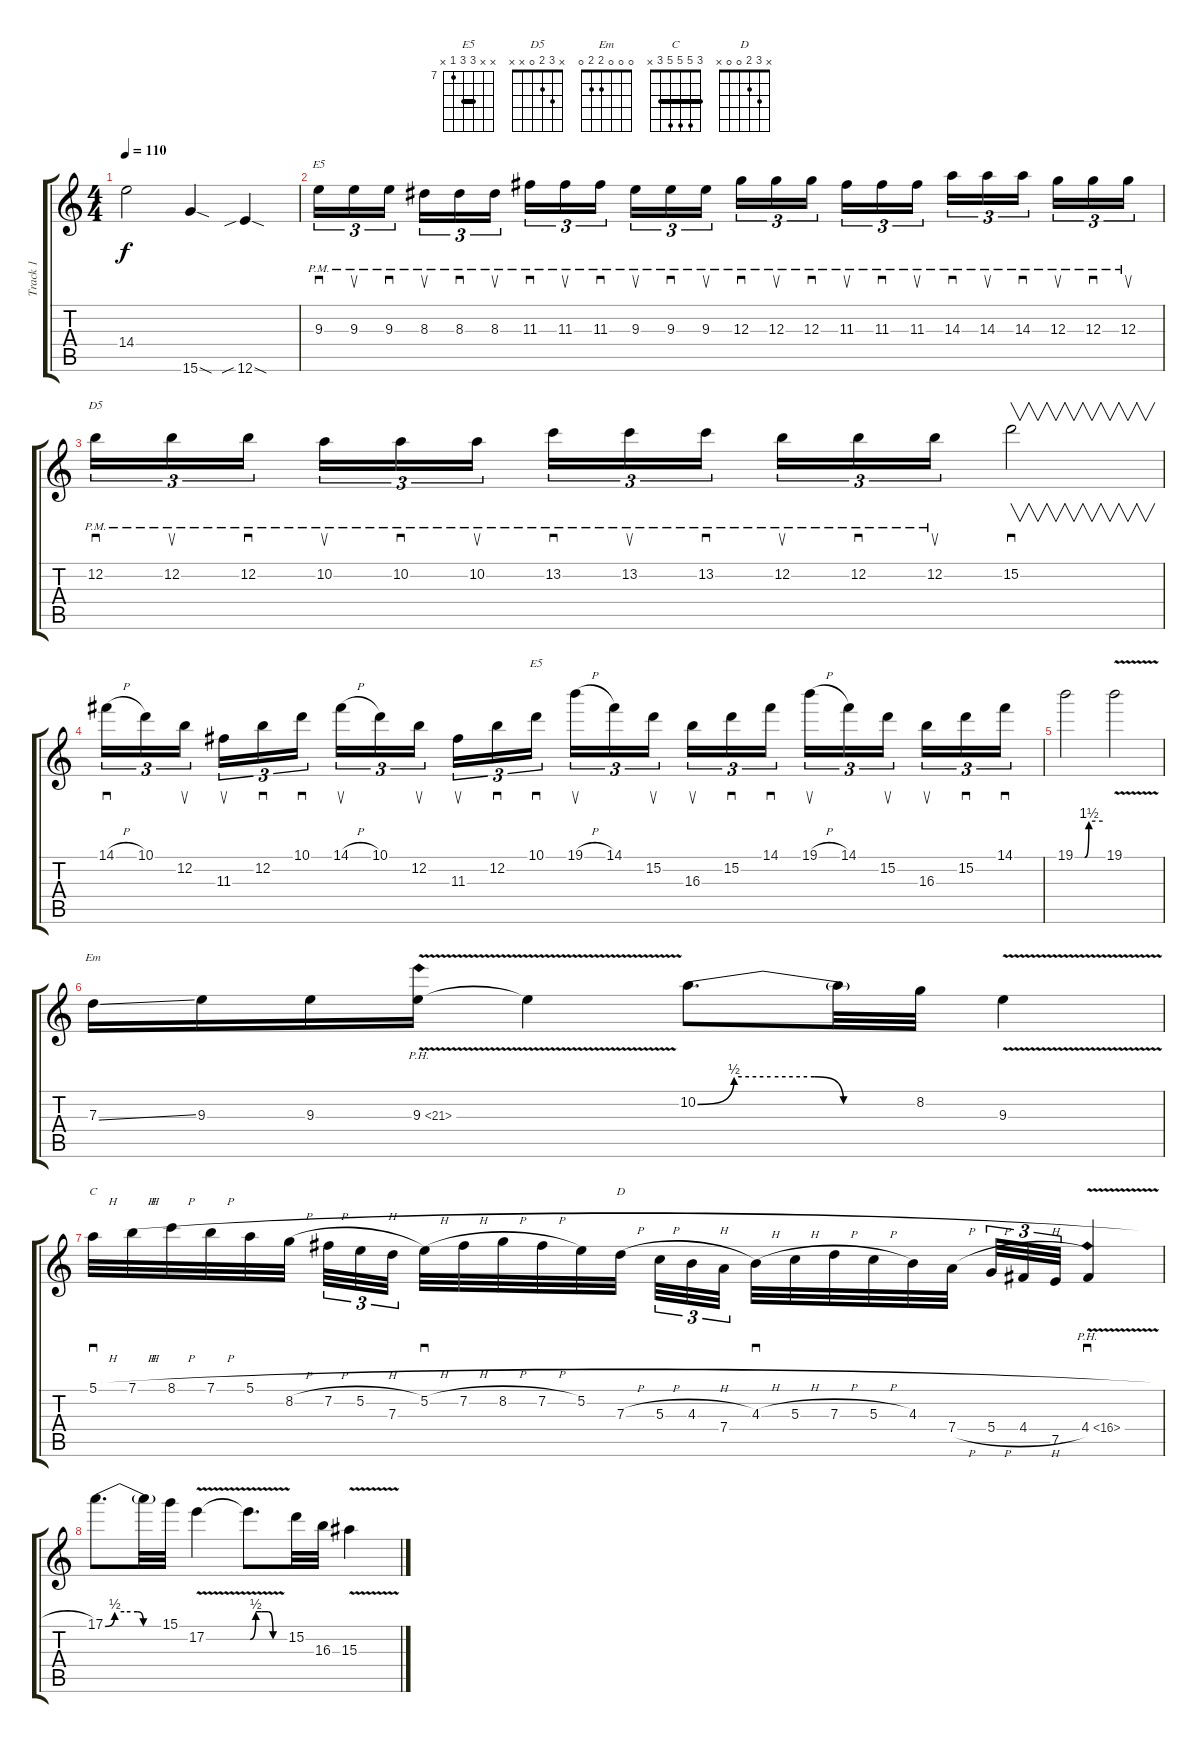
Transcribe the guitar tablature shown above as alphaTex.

\track ("Track 1" "Track 1") {instrument acousticguitarsteel}
\staff {score tabs}
\tuning (E4 B3 G3 D3 A2 E2) {hide}
\chord ("E5" x x x 2 2 0) {barre 2}
\chord ("D5" x 3 2 0 x x)
\chord ("E5" x x 9 9 7 x) {firstfret 7 barre 9}
\chord ("Em" 0 0 0 2 2 0)
\chord ("C" 3 5 5 5 3 x) {barre 3}
\chord ("D" x 3 2 0 0 x)
\ts (4 4)
\tempo 110
\clef g2
\ks c
14.4{t}.2{dy f} 15.6{sod}.4 12.6{sib sod}.4 |
9.3{pm}.16{sd tu (3 2) ch "E5"} 9.3{pm}.16{su tu (3 2)} 9.3{pm}.16{sd tu (3 2) beam splitsecondary} 8.3{pm}.16{su tu (3 2)} 8.3{pm}.16{sd tu (3 2)} 8.3{pm}.16{su tu (3 2)} 11.3{pm}.16{sd tu (3 2)} 11.3{pm}.16{su tu (3 2)} 11.3{pm}.16{sd tu (3 2) beam splitsecondary} 9.3{pm}.16{su tu (3 2)} 9.3{pm}.16{sd tu (3 2)} 9.3{pm}.16{su tu (3 2)} 12.3{pm}.16{sd tu (3 2)} 12.3{pm}.16{su tu (3 2)} 12.3{pm}.16{sd tu (3 2) beam splitsecondary} 11.3{pm}.16{su tu (3 2)} 11.3{pm}.16{sd tu (3 2)} 11.3{pm}.16{su tu (3 2)} 14.3{pm}.16{sd tu (3 2)} 14.3{pm}.16{su tu (3 2)} 14.3{pm}.16{sd tu (3 2) beam splitsecondary} 12.3{pm}.16{su tu (3 2)} 12.3{pm}.16{sd tu (3 2)} 12.3{pm}.16{su tu (3 2)} |
12.2{pm}.16{sd tu (3 2) ch "D5"} 12.2{pm}.16{su tu (3 2)} 12.2{pm}.16{sd tu (3 2) beam splitsecondary} 10.2{pm}.16{su tu (3 2)} 10.2{pm}.16{sd tu (3 2)} 10.2{pm}.16{su tu (3 2)} 13.2{pm}.16{sd tu (3 2)} 13.2{pm}.16{su tu (3 2)} 13.2{pm}.16{sd tu (3 2) beam splitsecondary} 12.2{pm}.16{su tu (3 2)} 12.2{pm}.16{sd tu (3 2)} 12.2{pm}.16{su tu (3 2)} 15.2.2{v sd} |
14.1{h}.16{sd tu (3 2)} 10.1.16{tu (3 2)} 12.2.16{su tu (3 2) beam splitsecondary} 11.3.16{su tu (3 2)} 12.2.16{sd tu (3 2)} 10.1.16{sd tu (3 2)} 14.1{h}.16{su tu (3 2)} 10.1.16{tu (3 2)} 12.2.16{su tu (3 2) beam splitsecondary} 11.3.16{su tu (3 2)} 12.2.16{sd tu (3 2)} 10.1.16{sd tu (3 2) ch "E5"} 19.1{h}.16{su tu (3 2)} 14.1.16{tu (3 2)} 15.2.16{su tu (3 2) beam splitsecondary} 16.3.16{su tu (3 2)} 15.2.16{sd tu (3 2)} 14.1.16{sd tu (3 2)} 19.1{h}.16{su tu (3 2)} 14.1.16{tu (3 2)} 15.2.16{su tu (3 2) beam splitsecondary} 16.3.16{su tu (3 2)} 15.2.16{sd tu (3 2)} 14.1.16{sd tu (3 2)} |
19.1{be (custom 0 0 21 0 30 6 60 6)}.2 19.1{v}.2 |
7.3{ss}.16{ch "Em"} 9.3.16 9.3.16 9.3{ph 12 v}.16 9.3{t}.4 10.2{be (custom 0 0 10 2 20 2 32 2 40 0 60 0)}.8{d} 10.2{t}.32 8.2.32 9.3{v}.4 |
5.1{h}.32{sd ch "C"} 7.1{h}.32 8.1{h}.32 7.1{h}.32 5.1{h}.32 8.2{h}.32{beam splitsecondary} 7.2{h}.32{tu (3 2)} 5.2{h}.32{tu (3 2)} 7.3.32{tu (3 2)} 5.2{h}.32{sd} 7.2{h}.32 8.2{h}.32 7.2{h}.32 5.2.32 7.3{h}.32{ch "D" beam splitsecondary} 5.3{h}.32{tu (3 2)} 4.3{h}.32{tu (3 2)} 7.4.32{tu (3 2)} 4.3{h}.32{sd} 5.3{h}.32 7.3{h}.32 5.3{h}.32 4.3.32 7.4{h}.32{beam splitsecondary} 5.4{h}.32{tu (3 2)} 4.4{h}.32{tu (3 2)} 7.5.32{tu (3 2)} 4.4{ph 12 v}.4{sd} |
17.1{be (custom 0 0 10 2 20 2 34 2 40 0 60 0)}.8{d} 17.1{t}.32 15.1.32 17.2{v}.4 17.2{be (custom 0 0 10 2 20 2 32 2 40 0 60 0) t}.8{d} 15.2.32 16.3.32 15.3{v}.4
